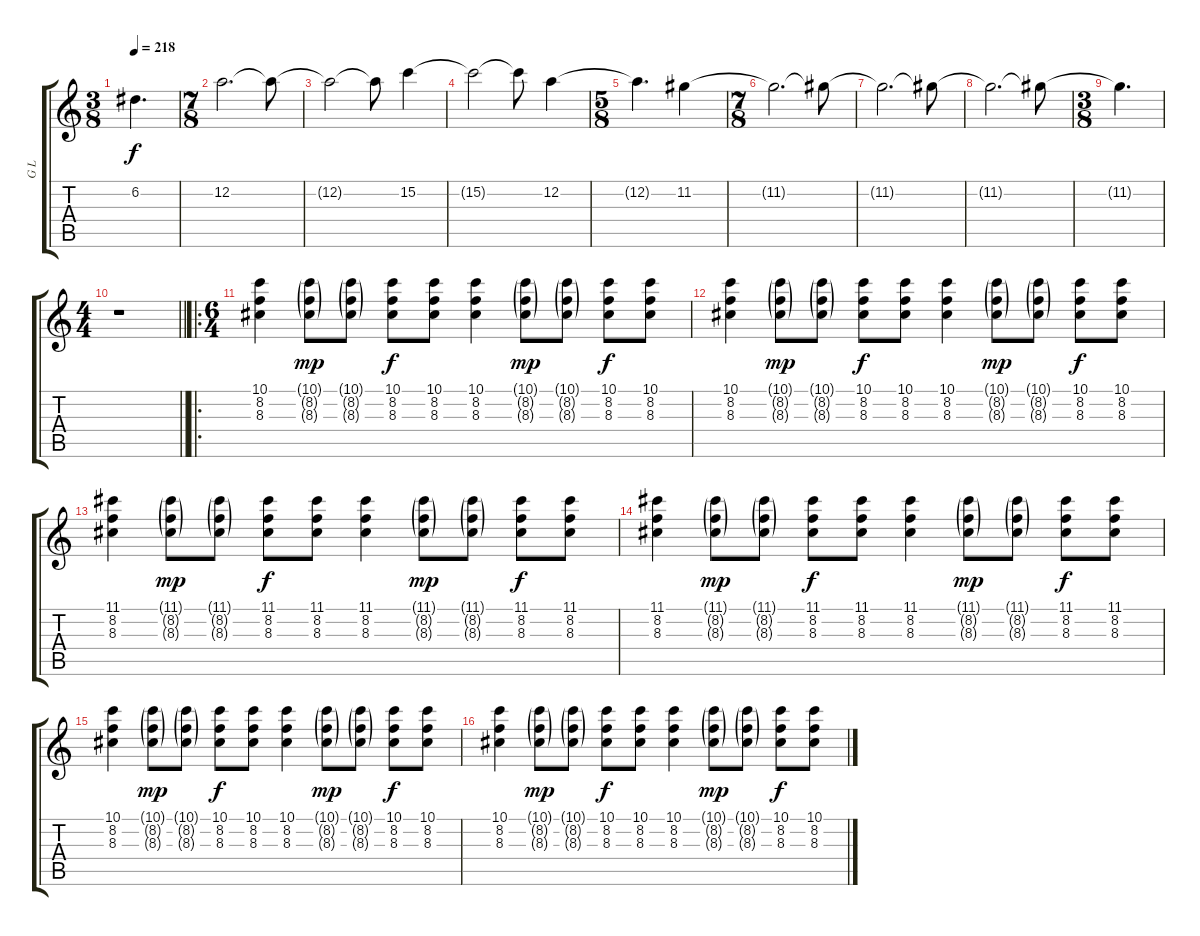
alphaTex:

\track ("G L" "G L") {instrument distortionguitar}
\staff {score tabs}
\tuning (D4 A3 F3 C3 G2 C2) {hide}
\ts (3 8)
\tempo 218
\clef g2
\ks c
6.2{t}.4{d dy f} |
\ts (7 8)
12.2.2{d} 12.2{t}.8 |
12.2{t}.2 12.2{t}.8 15.2.4 |
15.2{t}.2 15.2{t}.8 12.2.4 |
\ts (5 8)
12.2{t}.4{d} 11.2.4 |
\ts (7 8)
11.2{t}.2{d} 11.2{t}.8 |
11.2{t}.2{d} 11.2{t}.8 |
11.2{t}.2{d} 11.2{t}.8 |
\ts (3 8)
11.2{t}.4{d} |
\ts (4 4)
\barLineRight lightlight
r.1 |
\ro
\ts (6 4)
(10.1 8.2 8.3).4{volume 10} (10.1{g} 8.2{g} 8.3{g}).8{dy mp} (10.1{g} 8.2{g} 8.3{g}).8 (10.1 8.2 8.3).8{dy f} (10.1 8.2 8.3).8 (10.1 8.2 8.3).4 (10.1{g} 8.2{g} 8.3{g}).8{dy mp} (10.1{g} 8.2{g} 8.3{g}).8 (10.1 8.2 8.3).8{dy f} (10.1 8.2 8.3).8 |
(10.1 8.2 8.3).4 (10.1{g} 8.2{g} 8.3{g}).8{dy mp} (10.1{g} 8.2{g} 8.3{g}).8 (10.1 8.2 8.3).8{dy f} (10.1 8.2 8.3).8 (10.1 8.2 8.3).4 (10.1{g} 8.2{g} 8.3{g}).8{dy mp} (10.1{g} 8.2{g} 8.3{g}).8 (10.1 8.2 8.3).8{dy f} (10.1 8.2 8.3).8 |
(11.1 8.2 8.3).4 (11.1{g} 8.2{g} 8.3{g}).8{dy mp} (11.1{g} 8.2{g} 8.3{g}).8 (11.1 8.2 8.3).8{dy f} (11.1 8.2 8.3).8 (11.1 8.2 8.3).4 (11.1{g} 8.2{g} 8.3{g}).8{dy mp} (11.1{g} 8.2{g} 8.3{g}).8 (11.1 8.2 8.3).8{dy f} (11.1 8.2 8.3).8 |
(11.1 8.2 8.3).4 (11.1{g} 8.2{g} 8.3{g}).8{dy mp} (11.1{g} 8.2{g} 8.3{g}).8 (11.1 8.2 8.3).8{dy f} (11.1 8.2 8.3).8 (11.1 8.2 8.3).4 (11.1{g} 8.2{g} 8.3{g}).8{dy mp} (11.1{g} 8.2{g} 8.3{g}).8 (11.1 8.2 8.3).8{dy f} (11.1 8.2 8.3).8 |
(10.1 8.2 8.3).4 (10.1{g} 8.2{g} 8.3{g}).8{dy mp} (10.1{g} 8.2{g} 8.3{g}).8 (10.1 8.2 8.3).8{dy f} (10.1 8.2 8.3).8 (10.1 8.2 8.3).4 (10.1{g} 8.2{g} 8.3{g}).8{dy mp} (10.1{g} 8.2{g} 8.3{g}).8 (10.1 8.2 8.3).8{dy f} (10.1 8.2 8.3).8 |
(10.1 8.2 8.3).4 (10.1{g} 8.2{g} 8.3{g}).8{dy mp} (10.1{g} 8.2{g} 8.3{g}).8 (10.1 8.2 8.3).8{dy f} (10.1 8.2 8.3).8 (10.1 8.2 8.3).4 (10.1{g} 8.2{g} 8.3{g}).8{dy mp} (10.1{g} 8.2{g} 8.3{g}).8 (10.1 8.2 8.3).8{dy f} (10.1 8.2 8.3).8
